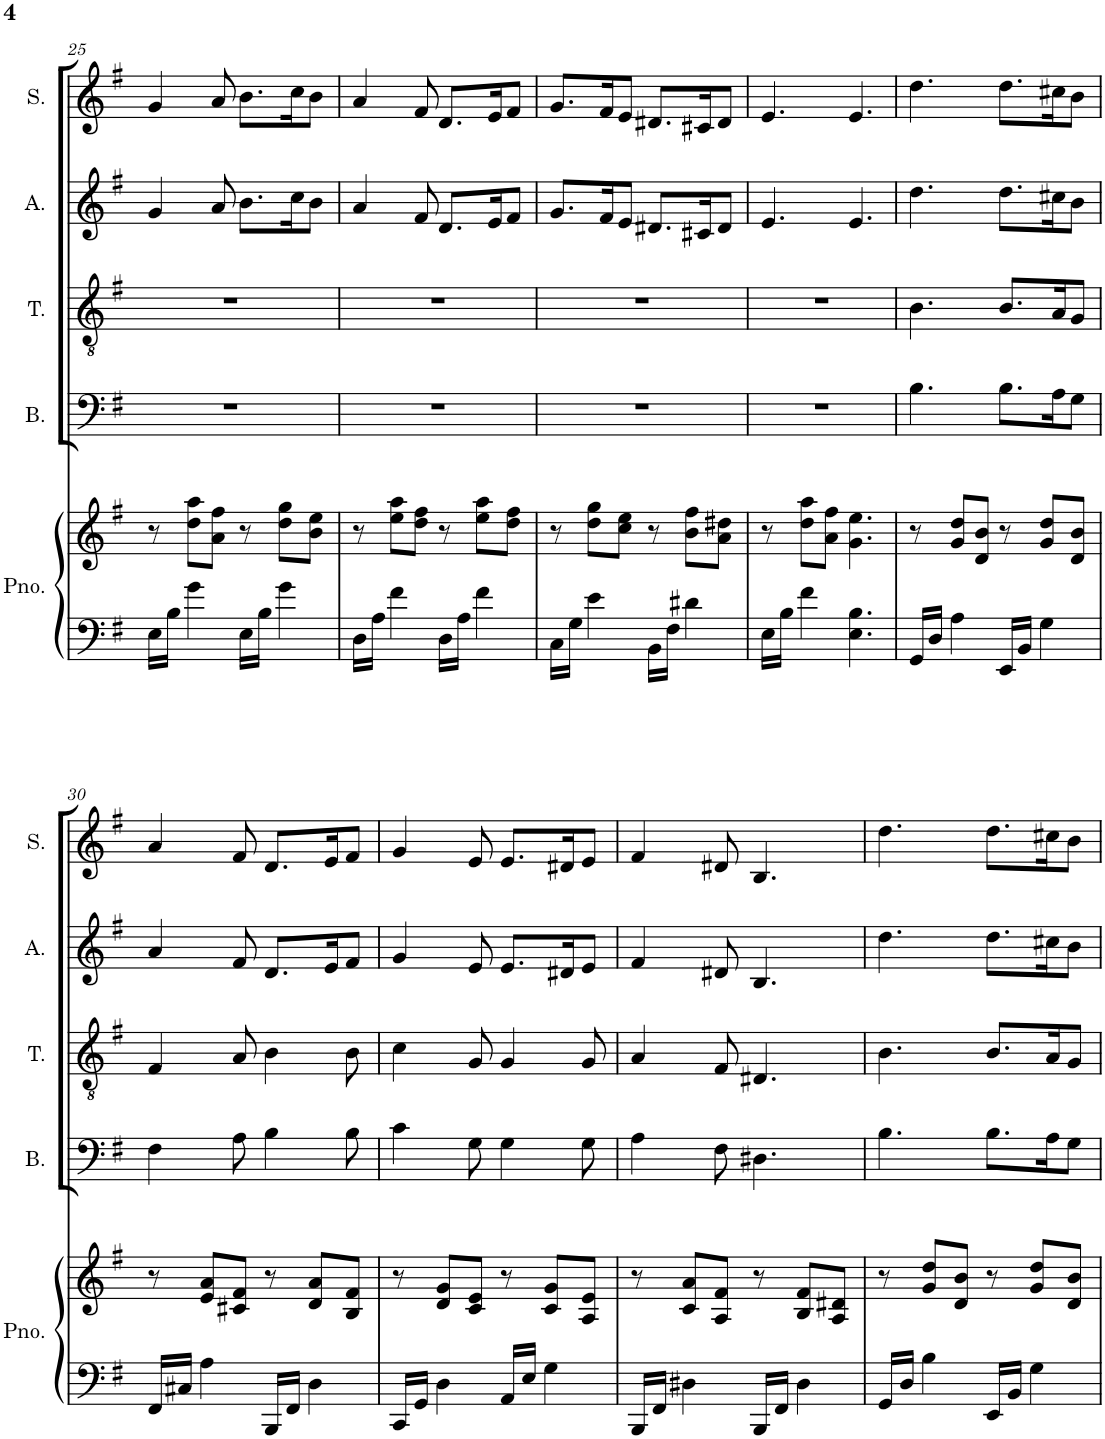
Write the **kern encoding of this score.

**kern	**kern	**kern	**kern	**kern	**kern
*part5	*part5	*part4	*part3	*part2	*part1
*staff6	*staff5	*staff4	*staff3	*staff2	*staff1
*I"Piano	*	*I"Bass	*I"Tenor	*I"Alto	*I"Soprano
*I'Pno.	*	*I'B.	*I'T.	*I'A.	*I'S.
!!LO:PB:g=z
*clefF4	*clefG2	*clefF4	*clefGv2	*clefG2	*clefG2
*k[f#]	*k[f#]	*k[f#]	*k[f#]	*k[f#]	*k[f#]
*M6/8	*M6/8	*M6/8	*M6/8	*M6/8	*M6/8
=25	=25	=25	=25	=25	=25
16E\LL	8r	2.r	2.r	4g/	4g/
16B\JJ	.	.	.	.	.
4g\	8dd\ 8aa\L	.	.	.	.
.	8a\ 8ff#\J	.	.	8a/	8a/
16E\LL	8r	.	.	8.b\L	8.b\L
16B\JJ	.	.	.	.	.
4g\	8dd\ 8gg\L	.	.	.	.
.	.	.	.	16cc\K	16cc\K
.	8b\ 8ee\J	.	.	8b\J	8b\J
=26	=26	=26	=26	=26	=26
16D\LL	8r	2.r	2.r	4a/	4a/
16A\JJ	.	.	.	.	.
4f#\	8ee\ 8aa\L	.	.	.	.
.	8dd\ 8ff#\J	.	.	8f#/	8f#/
16D\LL	8r	.	.	8.d/L	8.d/L
16A\JJ	.	.	.	.	.
4f#\	8ee\ 8aa\L	.	.	.	.
.	.	.	.	16e/K	16e/K
.	8dd\ 8ff#\J	.	.	8f#/J	8f#/J
=27	=27	=27	=27	=27	=27
16C\LL	8r	2.r	2.r	8.g/L	8.g/L
16G\JJ	.	.	.	.	.
4e\	8dd\ 8gg\L	.	.	.	.
.	.	.	.	16f#/K	16f#/K
.	8cc\ 8ee\J	.	.	8e/J	8e/J
16BB\LL	8r	.	.	8.d#X/L	8.d#X/L
16F#\JJ	.	.	.	.	.
4d#X\	8b\ 8ff#\L	.	.	.	.
.	.	.	.	16c#X/K	16c#X/K
.	8a\ 8dd#X\J	.	.	8d#/J	8d#/J
=28	=28	=28	=28	=28	=28
16E\LL	8r	2.r	2.r	4.e/	4.e/
16B\JJ	.	.	.	.	.
4f#\	8dd\ 8aa\L	.	.	.	.
.	8a\ 8ff#\J	.	.	.	.
4.E\ 4.B\	4.g\ 4.ee\	.	.	4.e/	4.e/
=29	=29	=29	=29	=29	=29
16GG/LL	8r	4.B\	4.B\	4.dd\	4.dd\
16D/JJ	.	.	.	.	.
4A\	8g/ 8dd/L	.	.	.	.
.	8d/ 8b/J	.	.	.	.
16EE/LL	8r	8.B\L	8.B/L	8.dd\L	8.dd\L
16BB/JJ	.	.	.	.	.
4G\	8g/ 8dd/L	.	.	.	.
.	.	16A\K	16A/K	16cc#X\K	16cc#X\K
.	8d/ 8b/J	8G\J	8G/J	8b\J	8b\J
!!LO:LB:g=z
=30	=30	=30	=30	=30	=30
16FF#/LL	8r	4F#\	4F#/	4a/	4a/
16C#X/JJ	.	.	.	.	.
4A\	8e/ 8a/L	.	.	.	.
.	8c#X/ 8f#/J	8A\	8A/	8f#/	8f#/
16BBB/LL	8r	4B\	4B\	8.d/L	8.d/L
16FF#/JJ	.	.	.	.	.
4D\	8d/ 8a/L	.	.	.	.
.	.	.	.	16e/K	16e/K
.	8B/ 8f#/J	8B\	8B\	8f#/J	8f#/J
=31	=31	=31	=31	=31	=31
16CC/LL	8r	4c\	4c\	4g/	4g/
16GG/JJ	.	.	.	.	.
4D\	8d/ 8g/L	.	.	.	.
.	8c/ 8e/J	8G\	8G/	8e/	8e/
16AA/LL	8r	4G\	4G/	8.e/L	8.e/L
16E/JJ	.	.	.	.	.
4G\	8c/ 8g/L	.	.	.	.
.	.	.	.	16d#X/K	16d#X/K
.	8A/ 8e/J	8G\	8G/	8e/J	8e/J
=32	=32	=32	=32	=32	=32
16BBB/LL	8r	4A\	4A/	4f#/	4f#/
16FF#/JJ	.	.	.	.	.
4D#X\	8c/ 8a/L	.	.	.	.
.	8A/ 8f#/J	8F#\	8F#/	8d#X/	8d#X/
16BBB/LL	8r	4.D#X\	4.D#X/	4.B/	4.B/
16FF#/JJ	.	.	.	.	.
4D#\	8B/ 8f#/L	.	.	.	.
.	8A/ 8d#X/J	.	.	.	.
=33	=33	=33	=33	=33	=33
16GG/LL	8r	4.B\	4.B\	4.dd\	4.dd\
16D/JJ	.	.	.	.	.
4B\	8g/ 8dd/L	.	.	.	.
.	8d/ 8b/J	.	.	.	.
16EE/LL	8r	8.B\L	8.B/L	8.dd\L	8.dd\L
16BB/JJ	.	.	.	.	.
4G\	8g/ 8dd/L	.	.	.	.
.	.	16A\K	16A/K	16cc#X\K	16cc#X\K
.	8d/ 8b/J	8G\J	8G/J	8b\J	8b\J
=	=	=	=	=	=
*-	*-	*-	*-	*-	*-
